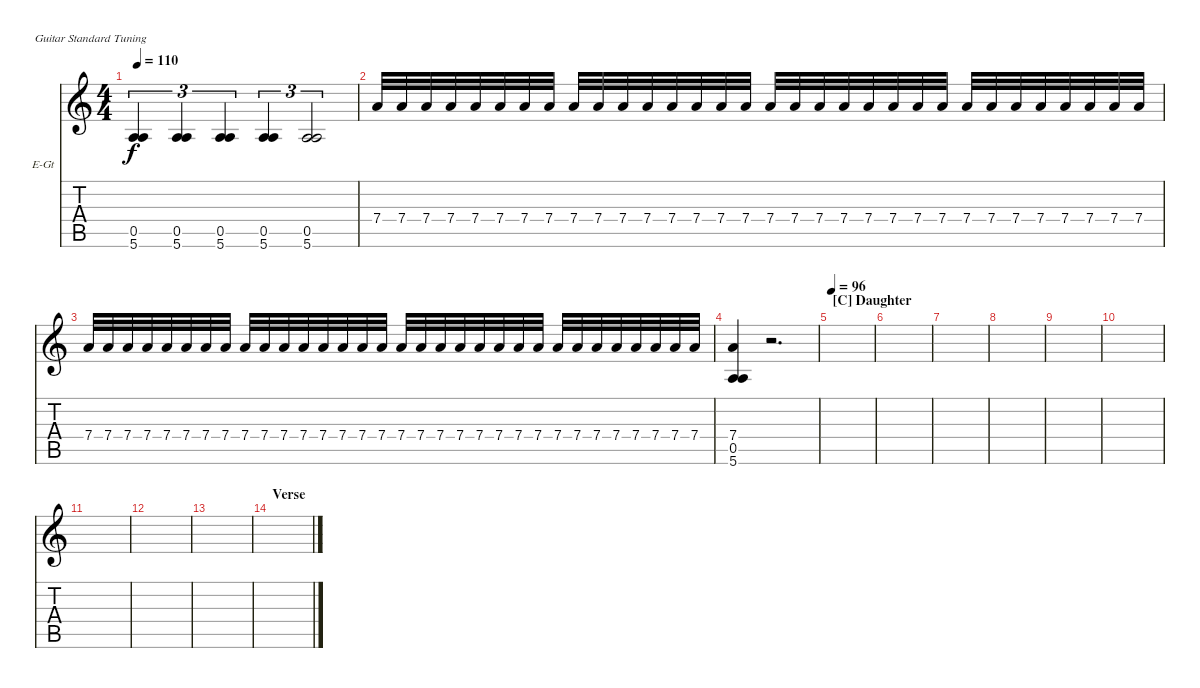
\defaultSystemsLayout 4
\bracketExtendMode nobrackets
\firstSystemTrackNameOrientation horizontal
\otherSystemsTrackNameOrientation horizontal
\track ("Stone Gossard (Drive)" "E-Gt") {instrument overdrivenguitar}
\staff {score tabs}
\tuning (E4 B3 G3 D3 A2 E2)
\ts (4 4)
\tempo 110
\clef g2
\ks c
(0.5 5.6).4{tu (3 2) dy f} (0.5 5.6).4{tu (3 2)} (0.5 5.6).4{tu (3 2)} (0.5 5.6).4{tu (3 2)} (0.5 5.6).2{tu (3 2)} |
7.4.32 7.4.32 7.4.32 7.4.32 7.4.32 7.4.32 7.4.32 7.4.32 7.4.32 7.4.32 7.4.32 7.4.32 7.4.32 7.4.32 7.4.32 7.4.32 7.4.32 7.4.32 7.4.32 7.4.32 7.4.32 7.4.32 7.4.32 7.4.32 7.4.32 7.4.32 7.4.32 7.4.32 7.4.32 7.4.32 7.4.32 7.4.32 |
7.4.32 7.4.32 7.4.32 7.4.32 7.4.32 7.4.32 7.4.32 7.4.32 7.4.32 7.4.32 7.4.32 7.4.32 7.4.32 7.4.32 7.4.32 7.4.32 7.4.32 7.4.32 7.4.32 7.4.32 7.4.32 7.4.32 7.4.32 7.4.32 7.4.32 7.4.32 7.4.32 7.4.32 7.4.32 7.4.32 7.4.32 7.4.32 |
(7.4 0.5 5.6).4 r.2{d} |
\section ("C" "Daughter")
\tempo 96
|
|
|
|
|
|
|
|
|
\section ("" "Verse")
